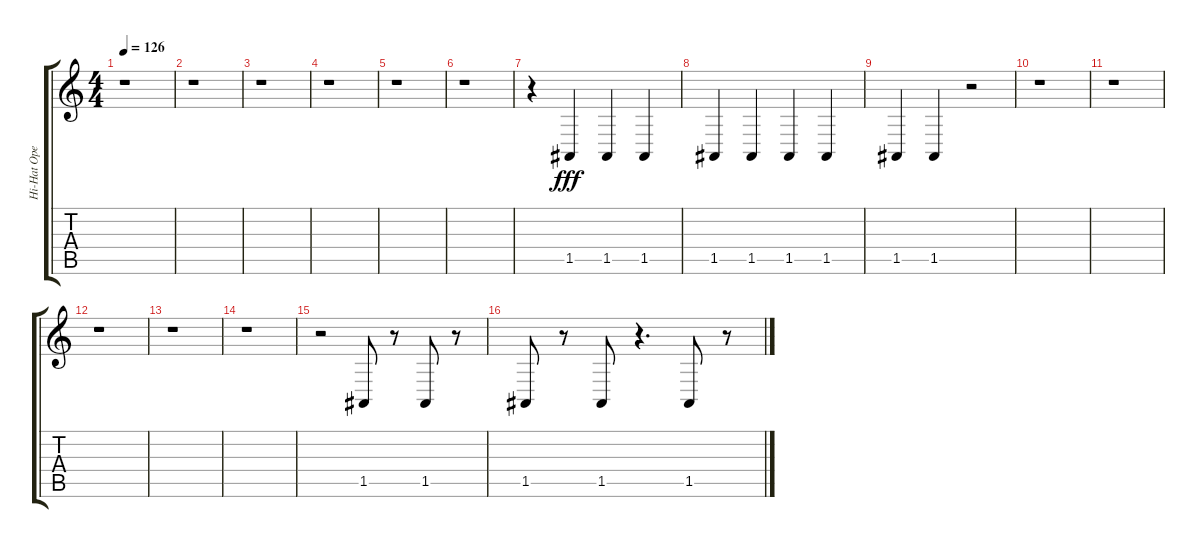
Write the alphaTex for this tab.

\track ("Hi-Hat Open" "Hi-Hat Ope") {instrument acousticgrandpiano}
\staff {score tabs}
\tuning (E4 B3 G3 D3 A2 E2) {hide}
\ts (4 4)
\tempo 126
\clef g2
\ks c
r.1{dy fff} |
r.1 |
r.1 |
r.1 |
r.1 |
r.1 |
r.4 1.5.4 1.5.4 1.5.4 |
1.5.4 1.5.4 1.5.4 1.5.4 |
1.5.4 1.5.4 r.2 |
r.1 |
r.1 |
r.1 |
r.1 |
r.1 |
r.2 1.5.8 r.8 1.5.8 r.8 |
1.5.8 r.8 1.5.8 r.4{d} 1.5.8 r.8
